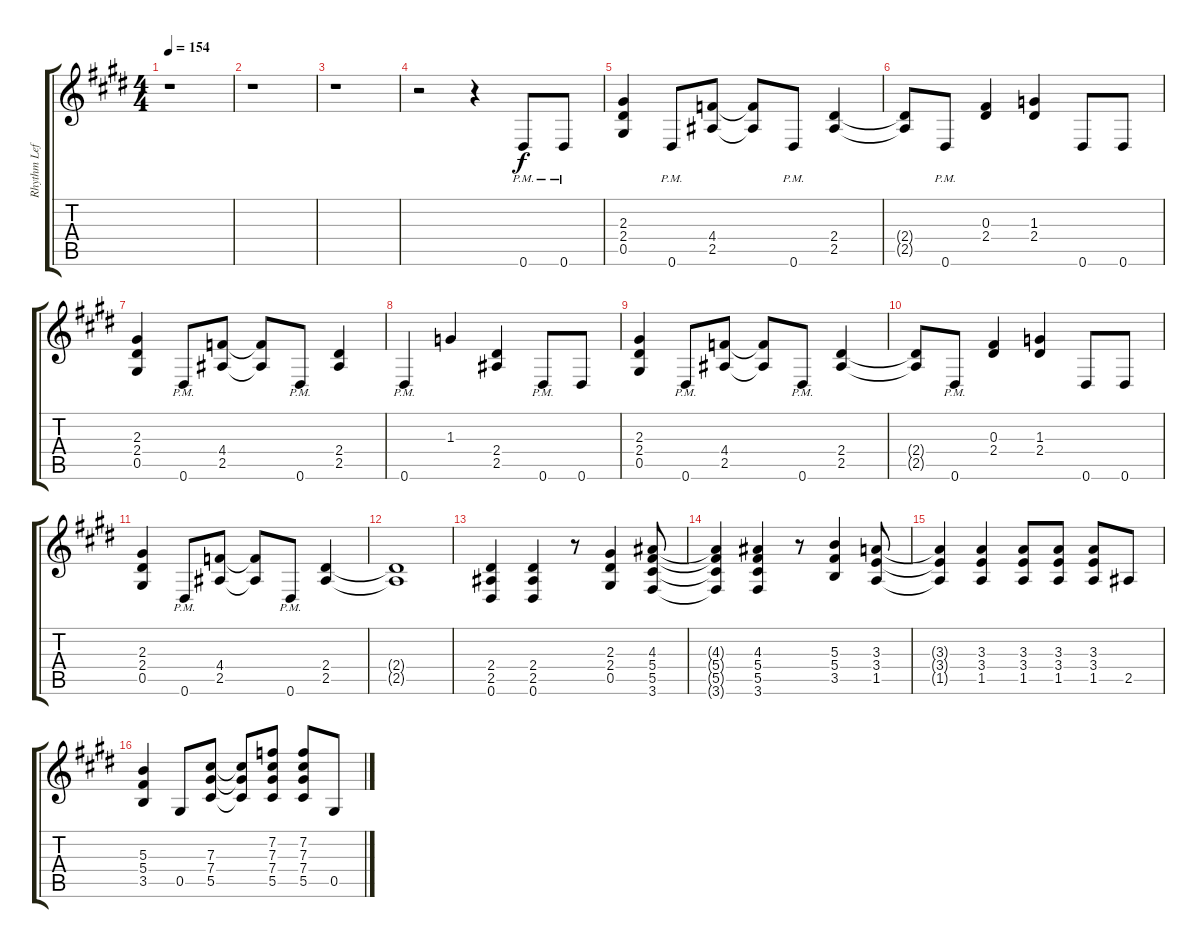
\track ("Rhythm Left" "Rhythm Lef") {instrument distortionguitar}
\staff {score tabs}
\tuning (Eb4 Bb3 Gb3 Db3 Ab2 Eb2) {hide}
\ts (4 4)
\tempo 154
\clef g2
\ks e
r.1{dy f instrument distortionguitar} |
\ks c#minor
r.1 |
r.1 |
r.2 r.4 0.6{pm}.8 0.6{pm}.8 |
\ks e
(2.3 2.4 0.5).4 0.6{pm}.8 (4.4 2.5).8 (4.4{t} 2.5{t}).8 0.6{pm}.8 (2.4 2.5).4 |
\ks c#minor
(2.4{t} 2.5{t}).8 0.6{pm}.8 (0.3 2.4).4 (1.3 2.4).4 0.6.8 0.6.8 |
(2.3 2.4 0.5).4 0.6{pm}.8 (4.4 2.5).8 (4.4{t} 2.5{t}).8 0.6{pm}.8 (2.4 2.5).4 |
0.6{pm}.4 1.3.4 (2.4 2.5).4 0.6{pm}.8 0.6.8 |
\ks e
(2.3 2.4 0.5).4 0.6{pm}.8 (4.4 2.5).8 (4.4{t} 2.5{t}).8 0.6{pm}.8 (2.4 2.5).4 |
\ks c#minor
(2.4{t} 2.5{t}).8 0.6{pm}.8 (0.3 2.4).4 (1.3 2.4).4 0.6.8 0.6.8 |
(2.3 2.4 0.5).4 0.6{pm}.8 (4.4 2.5).8 (4.4{t} 2.5{t}).8 0.6{pm}.8 (2.4 2.5).4 |
(2.4{t} 2.5{t}).1 |
\ks e
(2.4 2.5 0.6).4 (2.4 2.5 0.6).4 r.8 (2.3 2.4 0.5).4 (4.3 5.4 5.5 3.6).8 |
\ks c#minor
(4.3{t} 5.4{t} 5.5{t} 3.6{t}).4 (4.3 5.4 5.5 3.6).4 r.8 (5.3 5.4 3.5).4 (3.3 3.4 1.5).8 |
(3.3{t} 3.4{t} 1.5{t}).4 (3.3 3.4 1.5).4 (3.3 3.4 1.5).8 (3.3 3.4 1.5).8 (3.3 3.4 1.5).8 2.5.8 |
(5.3 5.4 3.5).4 0.5.8 (7.3 7.4 5.5).8 (7.3{t} 7.4{t} 5.5{t}).8 (7.2 7.3 7.4 5.5).8 (7.2 7.3 7.4 5.5).8 0.5.8
